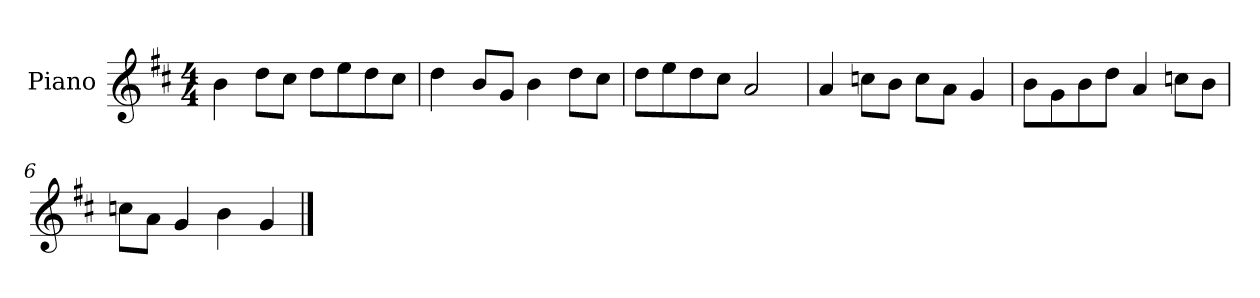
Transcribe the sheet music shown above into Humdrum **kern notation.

**kern
*part1
*staff1
*I"Piano
*I'P-no
*clefG2
*k[f#c#]
*M4/4
*MM90
=1
4b\
8dd\L
8cc#\J
8dd\L
8ee\
8dd\
8cc#\J
=2
4dd\
8b/L
8g/J
4b\
8dd\L
8cc#\J
=3
8dd\L
8ee\
8dd\
8cc#\J
2a/
=4
4a/
8ccn\L
8b\J
8cc\L
8a\J
4g/
=5
8b\L
8g\
8b\
8dd\J
4a/
8ccn\L
8b\J
=6
8ccn\L
8a\J
4g/
4b\
4g/
==
*-
